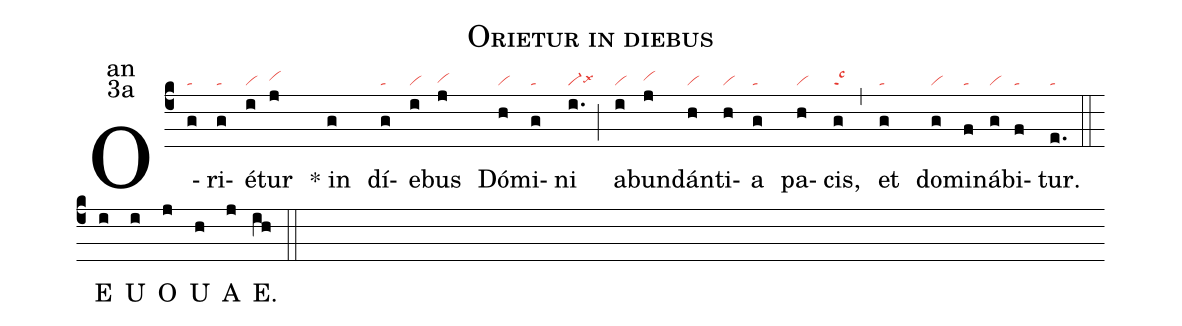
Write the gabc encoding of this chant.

name:Orietur in diebus;
office-part:an;
mode:3a;
nabc-lines:1;
%%
(c4) O(g|ta)ri(g|ta)é(i|vi)tur(j|vihh) <sp>*</sp> in(g) dí(g|ta)e(i|vi)bus(j|vihg) Dó(h|vi)mi(g|ta)ni(i.|vi-lsx6) (;) ab(i|vi)un(j|vihh)dán(h|vi)ti(h|vi)a(g|ta) pa(h|vi)cis,(g|talsc3) (,) et(g|ta) do(g|vi)mi(f|ta)ná(g|vi)bi(f|ta)tur.(e.|ta) (::)
<eu>  E(i) U(i) O(j) U(h) A(j) E.(ih) </eu> (::)
